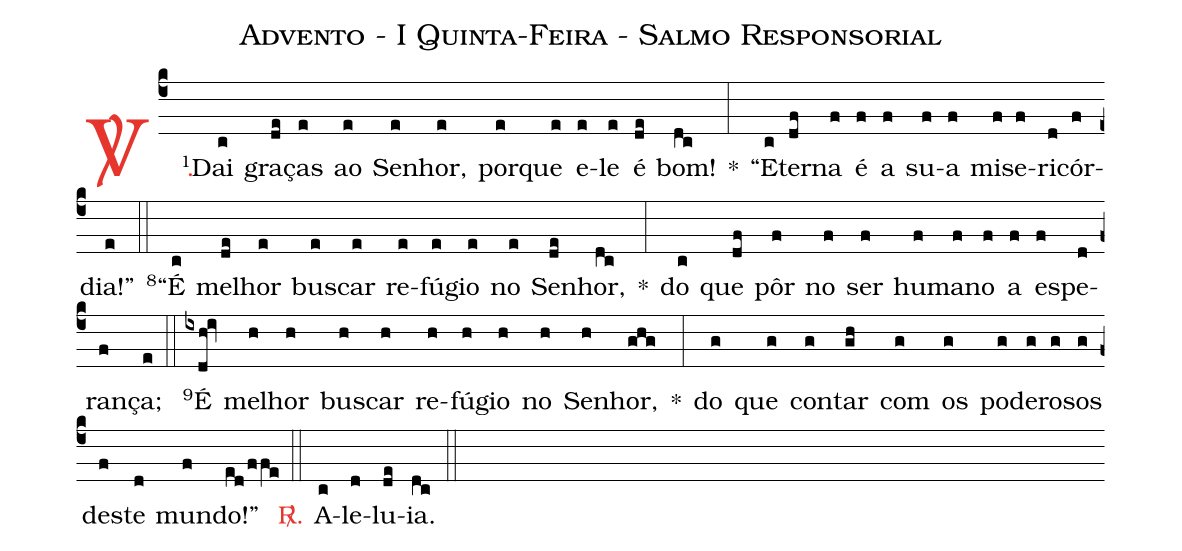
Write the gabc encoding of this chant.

name: Advento - I Quinta-Feira - Salmo Responsorial;
%%
(c4)

<c><sp>V/</sp>.</c>() <v>\VSup{1}</v>Dai(c) gra(de)ças(e) ao(e) Se(e)nhor,(e) por(e)que(e) e(e)le(e) é(de) bom!(dc) *(:)
``E(c)ter(df)na(f) é(f) a(f) su(f)a(f) mi(f)se(f)ri(d)cór(f)dia!''(e)

(::)

<v>\VSup{8}</v>``É(c) me(de)lhor(e) bus(e)car(e) re(e)fú(e)gio(e) no(e) Se(de)nhor,(dc) *(:)
do(c) que(df) pôr(f) no(f) ser(f) hu(f)ma(f)no(f) a(f) es(f)pe(d)ran(f)ça;(e)

(::)

<v>\VSup{9}</v>É(ixdh!iv) me(h)lhor(h) bus(h)car(h) re(h)fú(h)gio(h) no(h) Se(h)nhor,(ghg) *(:)
do(g) que(g) con(g)tar(gh) com(g) os(g) po(g)de(g)ro(g)sos(g) des(f)te(d) mun(f)do!''(ed/ffe)

(::)

<c><sp>R/</sp>.</c>() A(c)le(d)lu(de)ia.(dc)

(::)
